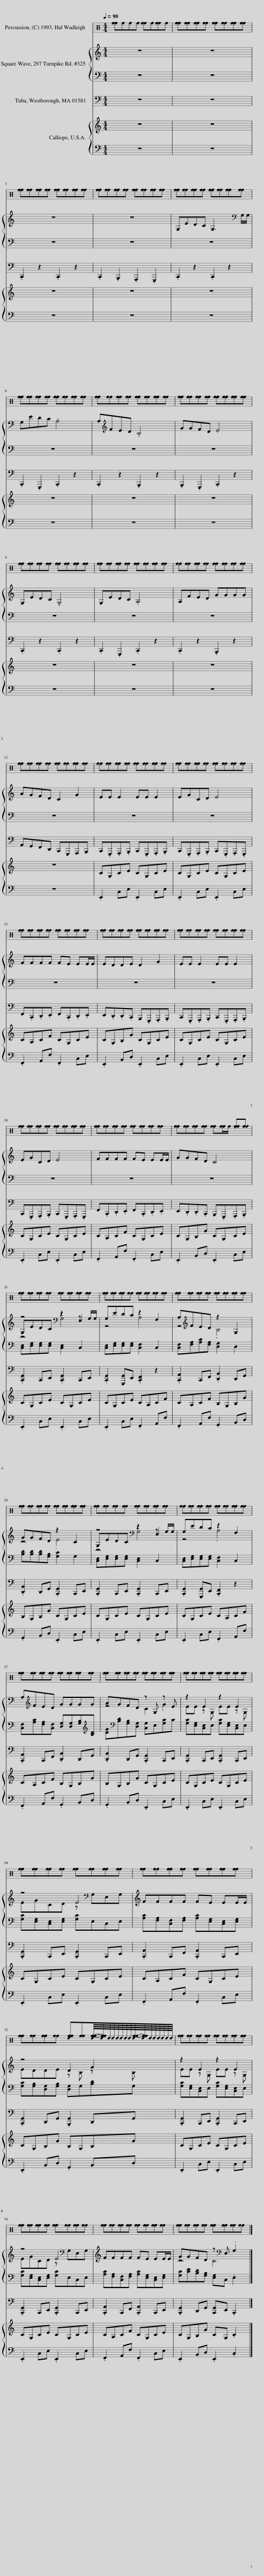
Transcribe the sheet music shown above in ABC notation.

X:1
%%score 1 { ( 2 4 5 ) | 3 } 6 { 7 | 8 }
L:1/8
Q:1/4=90
M:4/4
I:linebreak $
K:C
V:1 perc
K:none
V:2 treble
V:4 treble
V:5 treble
V:3 bass
V:6 bass
V:7 treble
V:8 bass
V:1
 [ff]fff [ff]f[ff]f | [fff][ff][fff][ff] [fff][ff][fff][ff] |$ [fff][ff][fff][ff] [fff][ff][fff][ff] | [fff][ff][fff][ff] [fff][ff][fff][ff] | [fff][ff][fff][ff] [fff][ff][fff][ff] |$ %5
 [fff][ff][fff][ff] [fff][ff][fff][ff] | [fff][ff][fff][ff] [fff][ff][fff][ff] | [fff][ff][fff][ff] [fff][fff][ffff][fff] |$ [fff][ff][fff][ff] [fff][ff][fff][ff] | [fff][ff][fff][ff] [fff][ff][fff][ff] | %10
 [fff][ff][fff][ff] [fff][ff][fff][ff] |$ [fff][ff][fff][ff] [fff][ff][fff][ff] | [fff][ff][fff][ff] [fff][ff][fff][ff] | [fff][ff][fff][ff] [fff][ff][fff][ff] |$ [fff][ff][fff][ff] [fff][ff][fff][ff] | %15
 [fff][ff][fff][ff] [fff][fff][ffff][ff] | [fff][ff][fff][ff] [fff][ff][fff][ff] |$ [fff][ff][fff][ff] [fff][ff][fff][ff] | [fff][ff][fff][ff] [fff][ff][fff][ff] | [fff][ff][fff][ff] [fff][fff]/f/ [efff][f_ff] |$ %20
 [fff][ff][fff][ff] [fff][ff][fff][ff] | [fff][ff][fff][ff] [fff][ff][fff][ff] | [fff][ff][fff][ff] [fff][ff][fff][ff] |$ [fff][ff][fff][ff] [fff][fff][ffff][fff] | [fff][ff][fff][ff] [fff][ff][fff][ff] | %25
 [fff][ff][fff][ff] [fff][ff][fff][ff] |$ [fff][ff][fff][ff] [fff][ff][fff][ff] | [fff][ff][fff][ff] [fff][fff][fff][fff] | [fff][ff][fff][ff] [fff][ff][fff][ff] |$ [fff][ff][fff][ff] [fff][ff][fff][ff] | %30
 [fff][ff][fff][ff] [fff][ff][fff][ff] |$ [fff][ff][fff][ff] [_dfff][ff][_df-f-f-]/8[_dfff]/8_d/8_d/8_d/8_d/8_d/8_d/8[_df-f-]/8[_dff]/8_d/8_d/8_d/8_d/8_d/8_d/8 | [fff][ff][fff][ff] [fff][ff][fff][ff] |$ [fff][ff][fff][ff] [fff][ff][fff][ff] | [fff][ff][fff][ff] [fff][ff][fff][ff] | %35
 [fff][ff][fff][ff] [fff][ff][ff][ff] |] %36
V:2
 z8 | z8 |$ z8 | z8 | G,EDC G,3[K:bass] G,/G,/ |$ %5
 G,EDC .A,4 | A,[K:treble]FED .B,4 | GGFD .E4 |$ G,EDC .G,4 | G,EDC .A,4 | %10
 A,FED GGGG |$ AGFD C2 G2 | EE E2 EE E2 | EGCD E4 |$ FFFF FE EE/E/ | %15
 EDDE D2 G2 | EE E2 EE E2 |$ EGCD E4 | FFFF FE EE/E/ | GGFD C4 |$ %20
 G,EDC[K:bass] z2 z G,/G,/ | G,EDC z2 F,2 | A,[K:treble]FED z2 G,2 |$ GGFD z2 C2 | G,EDC[K:bass] z2 z G,/G,/ | %25
 G,EDC z2 F,2 |$ A,[K:treble]FED GGGG | AGFD z G, z E | z2 E2 z2 E2 |$ z4 E4[K:bass] | %30
 FFFF FE EE/E/ |$ z4 D2 G2 | z2 E2 z2 E2 |$ z4 E4[K:bass] | FFFF FE EE/E/ | %35
 GGFD z[K:bass] E, .G,2 |] %36
V:3
 z8 | z8 |$ z8 | z8 | z8 |$ %5
 z8 | z8 | z8 |$ z8 | z8 | %10
 z8 |$ z8 | z8 | z8 |$ z8 | %15
 z8 | z8 |$ z8 | z8 | z8 |$ %20
 [C,E,][E,G,][E,G,][E,G,] [C,E,]2 C,2 | [C,E,][E,G,][E,G,][E,G,] [C,F,]2 C,2 | [C,F,][F,A,][A,C][F,A,] [D,G,]2 D,2 |$ [B,D][B,D][B,D][G,B,] [G,C]2 G,2 | [C,E,][E,G,][E,G,][E,G,] [C,E,]2 C,2 | %25
 [C,E,][E,G,][E,G,][E,G,] [C,F,]2 C,2 |$ [C,F,][A,C][F,A,][C,F,] [D,G,][D,G,][G,B,][K:treble][B,D] | [DG][K:bass][B,D][G,B,][D,G,] [C,G,]E,[G,C]C | [G,C][E,G,][C,E,]E, [G,C][E,G,][C,E,]E, |$ [G,C][E,G,][C,E,][E,G,] [G,C]E,C,E, | %30
 [A,C][F,A,][C,F,][F,A,] [A,C][E,G,][C,E,][E,G,] |$ [G,C][G,B,][D,G,][G,B,] [D,G,]G,[B,D]G, | [G,C][E,G,][C,E,]E, [G,C][E,G,][C,E,]E, |$ [G,C][E,G,][C,E,][E,G,] [G,C]E,C,E, | [A,C][F,A,][C,F,][F,A,] [A,C][E,G,][C,E,][E,G,] | %35
 [G,C][CE][B,D][G,B,] [E,G,]C, .E,2 |] %36
V:4
 x8 | x8 |$ x8 | x8 | x7[K:bass] x |$ %5
 x8 | x[K:treble] x7 | x8 |$ x8 | x8 | %10
 x8 |$ x8 | x8 | x8 |$ x8 | %15
 x8 | x8 |$ x8 | x8 | x8 |$ %20
 z4[K:bass] G,4 | z4 .A,4 | z4[K:treble] .B,4 |$ z4 .E4 | z4[K:bass] G,4 | %25
 z4 .A,4 |$ x[K:treble] x7 | z4 C2 G2 | EE z G, EE z G, |$ EGCD z[K:bass] G,E,G, | %30
 x8 |$ EDDE z B, z B, | EE z G, EE z G, |$ EGCD z[K:bass] G,E,G, | x8 | %35
 z4 C4[K:bass] |] %36
V:5
 x8 | x8 |$ x8 | x8 | x7[K:bass] x |$ %5
 x8 | x[K:treble] x7 | x8 |$ x8 | x8 | %10
 x8 |$ x8 | x8 | x8 |$ x8 | %15
 x8 | x8 |$ x8 | x8 | x8 |$ %20
 z4[K:bass] z2 E,2 | x8 | x[K:treble] x7 |$ x8 | z4[K:bass] z2 E,2 | %25
 x8 |$ x[K:treble] x7 | x8 | x8 |$ x5[K:bass] x3 | %30
 x8 |$ x8 | x8 |$ x5[K:bass] x3 | x8 | %35
 x5[K:bass] x3 |] %36
V:6
 z8 | z8 |$ .C,,2 z2 .C,,2 z2 | .C,,2 .B,,,2 .A,,,2 .G,,,2 | .C,,2 z2 .C,,2 z2 |$ %5
 .C,,2 .G,,,2 .C,,2 z2 | .C,,2 z2 .B,,,2 z2 | .B,,,2 .G,,,2 .C,,2 z2 |$ .C,,2 z2 .C,,2 z2 | .C,,2 .G,,,2 .C,,2 z2 | %10
 .C,,2 z2 .B,,,2 z2 |$ A,,G,,F,,D,, C,,G,,,A,,,B,,, | C,,.G,,,.A,,,.B,,, C,,.G,,,.A,,,.B,,, | C,,.G,,,.A,,,.B,,, C,,.G,,,.A,,,.G,,, |$ F,,.C,,.D,,.E,, F,,.C,,.D,,.E,, | %15
 E,,.D,,.D,,.C,, B,,,.G,,,.A,,,.B,,, | C,,.G,,,.A,,,.B,,, C,,.G,,,.A,,,.B,,, |$ C,,.G,,,.A,,,.B,,, C,,.G,,,.A,,,.G,,, | F,,.C,,.D,,.E,, F,,.C,,.D,,.E,, | E,,.D,,.D,,.C,, B,,,.G,,,.A,,,.B,,, |$ %20
 .[C,,G,,]2 C,,E,, .[C,,G,,]2 C,,E,, | .[C,,G,,]2 [G,,,G,,]E,, .[C,,F,,]2 z2 | .[C,,A,,]2 C,,F,, .[D,,B,,]2 D,,G,, |$ .[D,,B,,]2 D,,G,, .[C,,G,,]2 C,,E,, | .[C,,G,,]2 C,,E,, .[C,,G,,]2 C,,E,, | %25
 .[C,,G,,]2 [G,,,G,,]E,, .[C,,F,,]2 z2 |$ .[C,,A,,]2 C,,F,, .[D,,B,,]2 D,,G,, | .[D,,B,,]2 D,,G,, .[C,,G,,]2 C,,E,, | .[C,,G,,]2 C,,E,, .[C,,G,,]2 C,,E,, |$ .[C,,G,,]2 C,,E,, .[C,,G,,]2 C,,E,, | %30
 .[C,,A,,]2 C,,F,, .[C,,A,,]2 C,,E,, |$ .[C,,G,,]2 D,,G,, .[B,,,G,,]2 D,,G,, | .[C,,G,,]2 C,,E,, .[C,,G,,]2 C,,E,, |$ .[C,,G,,]2 C,,E,, .[C,,G,,]2 C,,E,, | .[C,,A,,]2 C,,F,, .[C,,A,,]2 C,,E,, | %35
 .[C,,G,,]2 D,,G,, [C,,G,,]E,, .C,,2 |] %36
V:7
 z8 | z8 |$ z8 | z8 | z8 |$ %5
 z8 | z8 | z8 |$ z8 | z8 | %10
 z8 |$ z8 | CG,CE CG,CE | CG,CE CG,CE |$ CA,CF CG,CE | %15
 CG,B,G CG,CE | CG,CE CG,CE |$ CG,CE CG,CE | CA,CF CG,CE | CG,B,G CG,CE |$ %20
 CG,CE CG,CE | CG,CE CA,CF | CA,CF B,G,B,G |$ B,G,B,G CG,CE | CG,CE CG,CE | %25
 CG,CE CA,CF |$ CA,CF B,G,B,G | B,G,B,G CG,CE | CG,CE CG,CE |$ CG,CE CG,CE | %30
 CA,CF CG,CE |$ CG,B,G B,G,B,G | CG,CE CG,CE |$ CG,CE CG,CE | CA,CF CG,CE | %35
 CG,B,G CG, .C2 |] %36
V:8
 z8 | z8 |$ z8 | z8 | z8 |$ %5
 z8 | z8 | z8 |$ z8 | z8 | %10
 z8 |$ z8 | .E,,2 C,E, .E,,2 C,E, | .E,,2 C,E, .E,,2 C,E, |$ .F,,2 A,,F, .F,,2 C,E, | %15
 .E,,2 B,,D, .E,,2 C,E, | .E,,2 C,E, .E,,2 C,E, |$ .E,,2 C,E, .E,,2 C,E, | .F,,2 A,,F, .F,,2 C,E, | .E,,2 B,,D, .E,,2 C,E, |$ %20
 .E,,2 C,E, .E,,2 C,E, | .E,,2 C,E, .F,,2 A,,F, | .F,,2 A,,F, .G,,2 B,,D, |$ .G,,2 B,,D, .E,,2 C,E, | .E,,2 C,E, .E,,2 C,E, | %25
 .E,,2 C,E, .F,,2 A,,F, |$ .F,,2 A,,F, .G,,2 B,,D, | .G,,2 B,,D, .E,,2 C,E, | .E,,2 C,E, .E,,2 C,E, |$ .E,,2 C,E, .E,,2 C,E, | %30
 .F,,2 A,,F, .F,,2 C,E, |$ .E,,2 B,,D, .G,,2 B,,D, | .E,,2 C,E, .E,,2 C,E, |$ .E,,2 C,E, .E,,2 C,E, | .F,,2 A,,F, .F,,2 C,E, | %35
 .E,,2 B,,D, .E,,2 .C,2 |] %36
